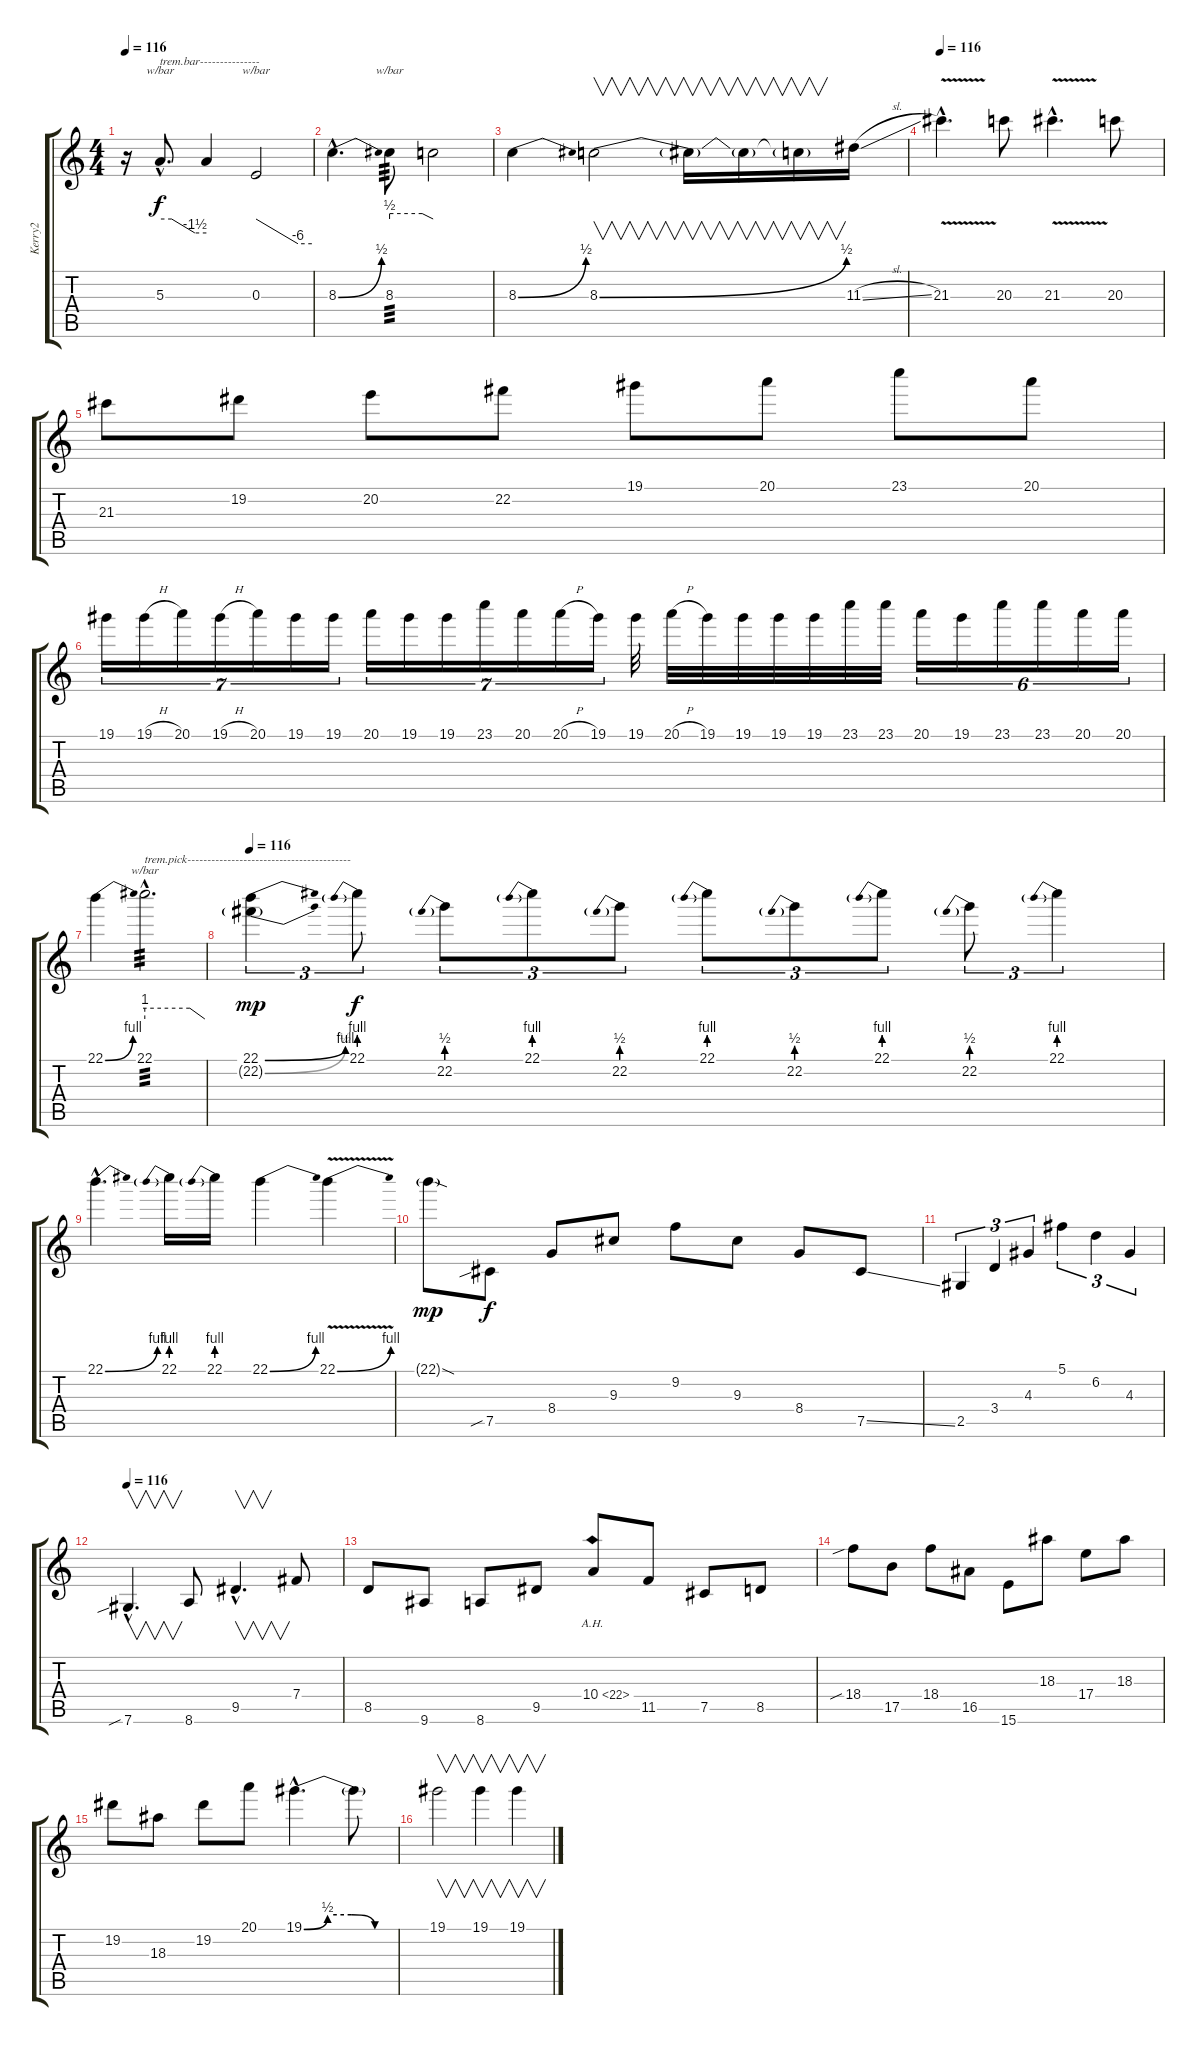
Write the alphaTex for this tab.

\track ("Kerry2" "Kerry2") {instrument distortionguitar}
\staff {score tabs}
\tuning (Db4 Ab3 E3 B2 Gb2 Db2) {hide}
\ts (4 4)
\tempo 116
\clef g2
\ks c
r.16{dy f} 5.3{hac}.8{d tbe (custom default 0 0 15 0 45 -6 60 -6) txt "trem.bar---------------"} 5.3{t}.4 0.3.2{tbe (custom default 0 0 45 -24 60 -24)} |
8.3{be (bend 0 0 60 2) hac}.4{d} 8.3.8{tbe (custom default 0 2 45 2 60 0) tp 3} 8.3{t}.2 |
8.3{be (bend 0 0 60 2)}.4 8.3{be (bend 0 0 60 2)}.2{v} 8.3{t}.16{v} 8.3{t}.16{v} 8.3{t}.16{v} 11.3{sl}.16 |
\tempo 116
21.3{v hac}.4{d} 20.3.8 21.3{v hac}.4{d} 20.3.8 |
21.3.8 19.2.8 20.2.8 22.2.8 19.1.8 20.1.8 23.1.8 20.1.8 |
19.1.16{tu (7 4)} 19.1{h}.16{tu (7 4)} 20.1.16{tu (7 4)} 19.1{h}.16{tu (7 4)} 20.1.16{tu (7 4)} 19.1.16{tu (7 4)} 19.1.16{tu (7 4)} 20.1.16{tu (7 4)} 19.1.16{tu (7 4)} 19.1.16{tu (7 4)} 23.1.16{tu (7 4)} 20.1.16{tu (7 4)} 20.1{h}.16{tu (7 4)} 19.1.16{tu (7 4)} 19.1.32 20.1{h}.32 19.1.32 19.1.32 19.1.32 19.1.32 23.1.32 23.1.32 20.1.16{tu (6 4)} 19.1.16{tu (6 4)} 23.1.16{tu (6 4)} 23.1.16{tu (6 4)} 20.1.16{tu (6 4)} 20.1.16{tu (6 4)} |
22.1{be (bend 0 0 60 4)}.4 22.1{hac}.2{d tbe (custom default 0 4 45 4 60 0) txt "trem.pick-----------------------------------------" tp 3} |
\tempo 116
(22.1{be (bend 0 0 60 4)} 22.2{be (bend 0 0 60 2) g}).4{tu (3 2) dy mp} 22.1{be (prebend 0 4 60 4)}.8{tu (3 2) dy f} 22.2{be (prebend 0 2 60 2)}.8{tu (3 2)} 22.1{be (prebend 0 4 60 4)}.8{tu (3 2)} 22.2{be (prebend 0 2 60 2)}.8{tu (3 2)} 22.1{be (prebend 0 4 60 4)}.8{tu (3 2)} 22.2{be (prebend 0 2 60 2)}.8{tu (3 2)} 22.1{be (prebend 0 4 60 4)}.8{tu (3 2)} 22.2{be (prebend 0 2 60 2)}.8{tu (3 2)} 22.1{be (prebend 0 4 60 4)}.4{tu (3 2)} |
22.1{be (bend 0 0 60 4) hac}.4{d} 22.1{be (prebend 0 4 60 4)}.16 22.1{be (prebend 0 4 60 4)}.16 22.1{be (bend 0 0 60 4)}.4 22.1{be (bend 0 0 60 4) v}.4 |
22.1{sod g}.8{dy mp} 7.5{sib}.8{dy f} 8.4.8 9.3.8 9.2.8 9.3.8 8.4.8 7.5{ss}.8 |
2.5.4{tu (3 2)} 3.4.4{tu (3 2)} 4.3.4{tu (3 2)} 5.1.4{tu (3 2)} 6.2.4{tu (3 2)} 4.3.4{tu (3 2)} |
\tempo 116
7.6{sib hac}.4{v d} 8.6.8 9.5{hac}.4{v d} 7.4.8 |
8.5.8 9.6.8 8.6.8 9.5.8 10.4{ah 12}.8 11.5.8 7.5.8 8.5.8 |
18.4{sib}.8 17.5.8 18.4.8 16.5.8 15.6.8 18.3.8 17.4.8 18.3.8 |
19.2.8 18.3.8 19.2.8 20.1.8 19.1{be (custom 0 0 15 2 30 2 45 0 60 0) hac}.4{d} 19.1{t}.8 |
19.1.2{v} 19.1.4{v} 19.1.4{v}
